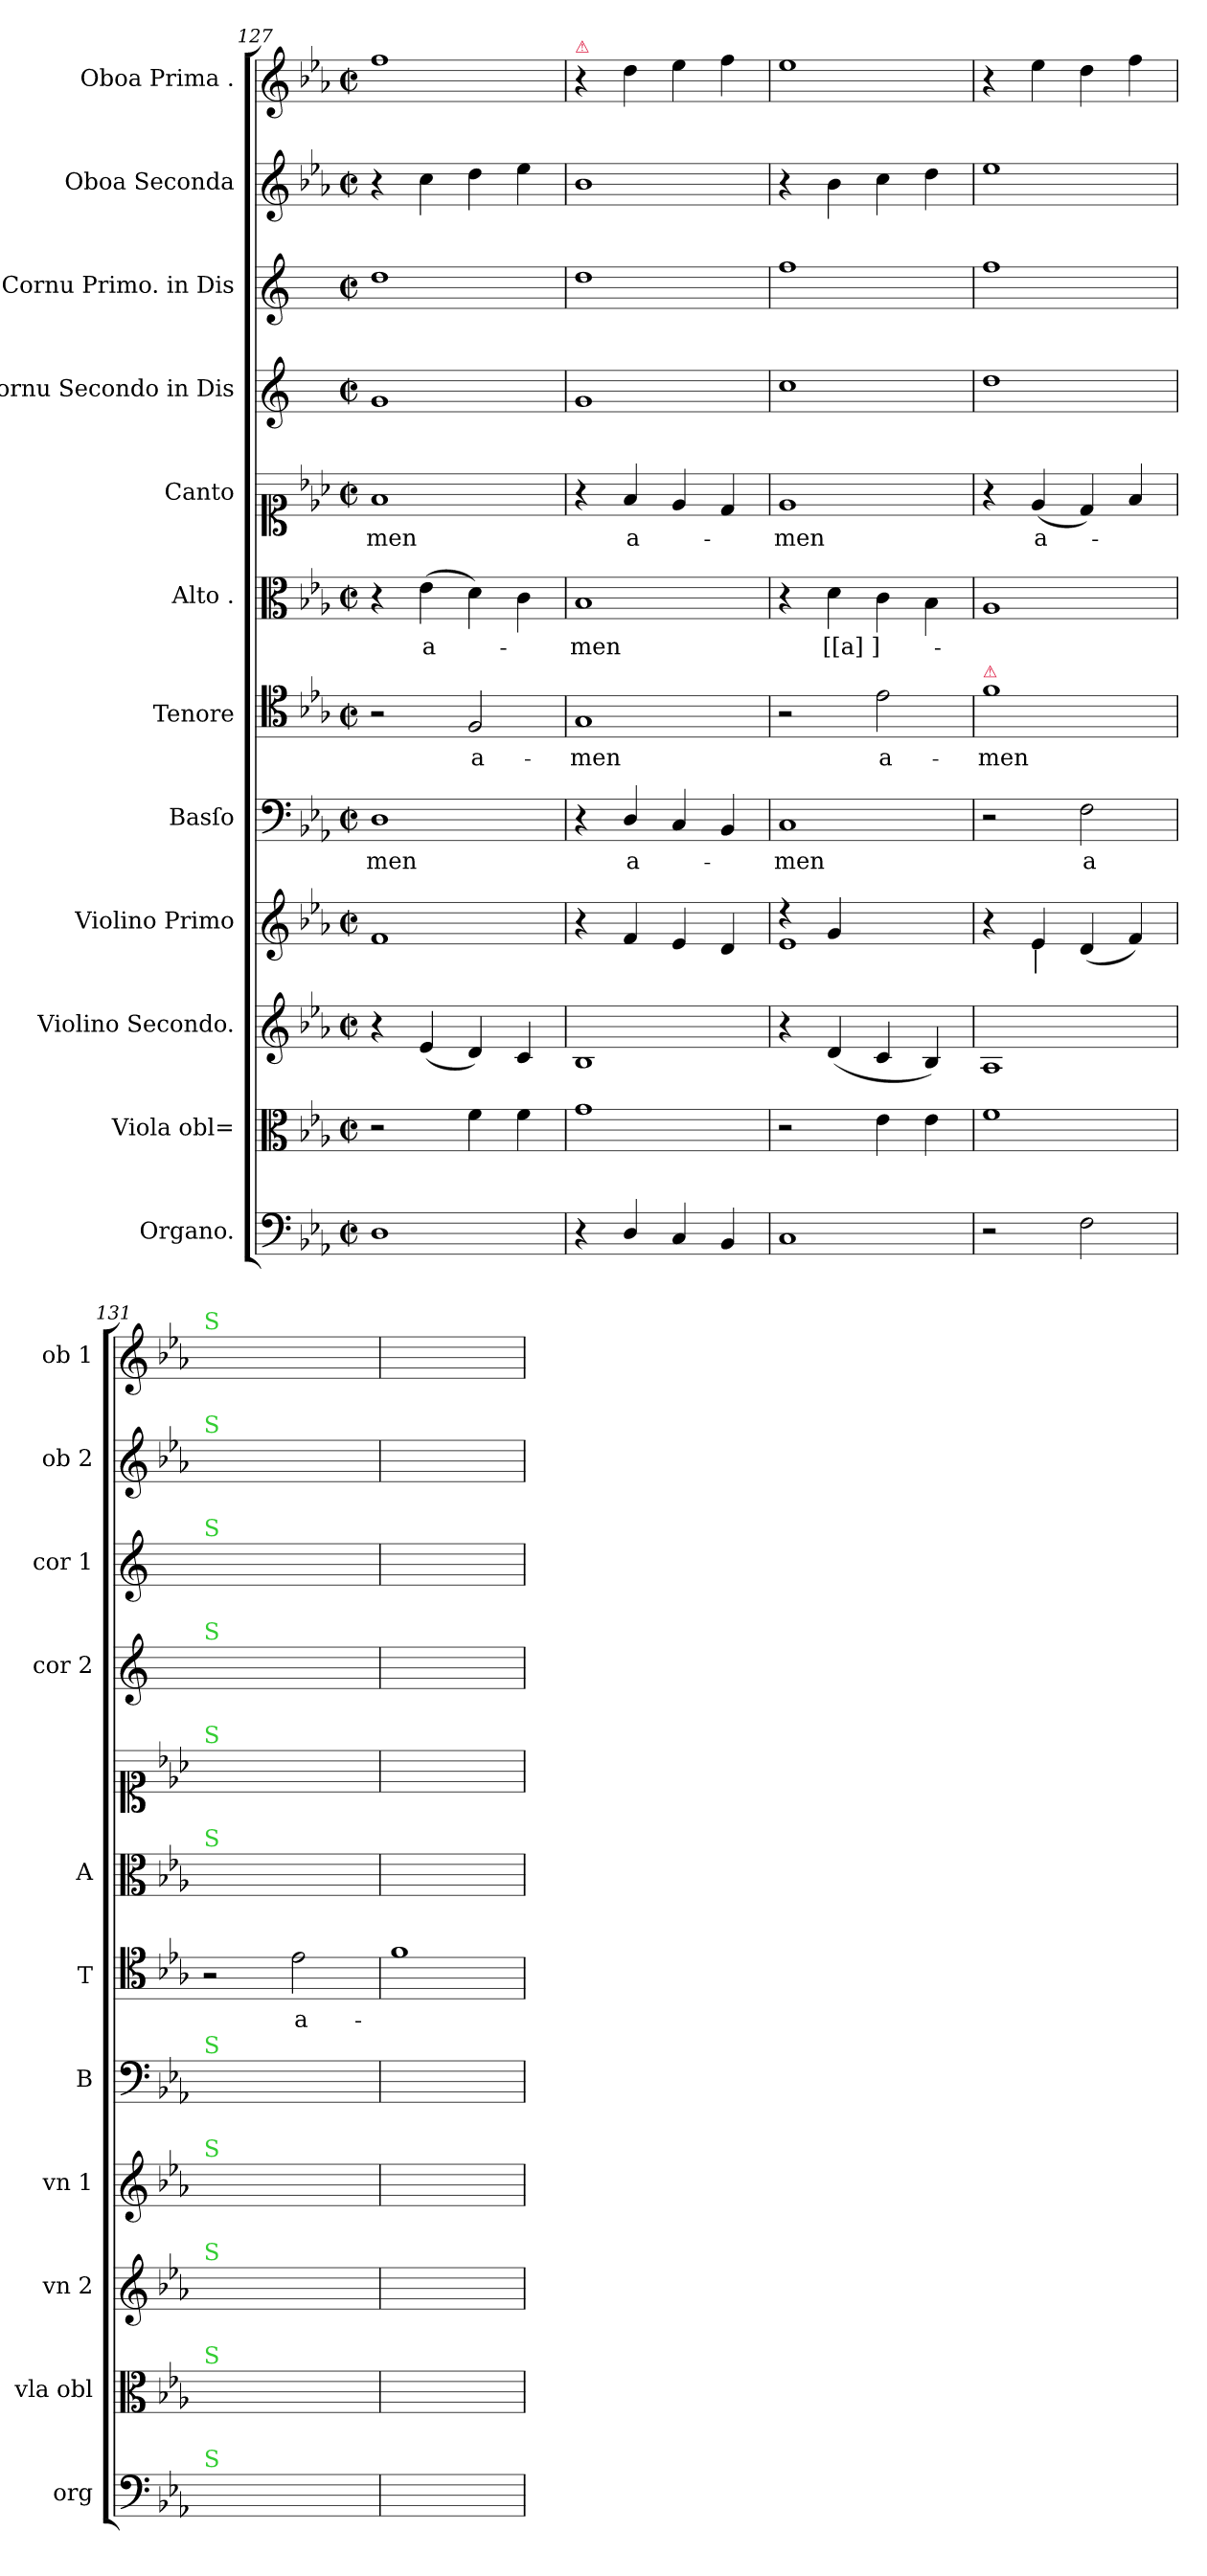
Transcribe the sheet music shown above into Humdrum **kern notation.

**kern	**kern	**kern	**kern	**kern	**text	**kern	**text	**kern	**text	**kern	**text	**kern	**kern	**kern	**kern
*part12	*part11	*part10	*part9	*part8	*part8	*part7	*part7	*part6	*part6	*part5	*part5	*part4	*part3	*part2	*part1
*staff12	*staff11	*staff10	*staff9	*staff8	*staff8	*staff7	*staff7	*staff6	*staff6	*staff5	*staff5	*staff4	*staff3	*staff2	*staff1
*I"Organo.	*I"Viola obl=	*I"Violino Secondo.	*I"Violino Primo	*I"Basſo	*	*I"Tenore	*	*I"Alto .	*	*I"Canto	*	*I"Cornu Secondo in Dis	*I"Cornu Primo. in Dis	*I"Oboa Seconda	*I"Oboa Prima .
*I'org	*I'vla obl	*I'vn 2	*I'vn 1	*I'B	*	*I'T	*	*I'A	*	*	*	*I'cor 2	*I'cor 1	*I'ob 2	*I'ob 1
*clefF4	*clefC3	*clefG2	*clefG2	*clefF4	*	*clefC4	*	*clefC3	*	*clefC1	*	*clefG2	*clefG2	*clefG2	*clefG2
*	*	*	*	*	*	*	*	*	*	*	*	*ITrd5c9	*ITrd5c9	*	*
*k[b-e-a-]	*k[b-e-a-]	*k[b-e-a-]	*k[b-e-a-]	*k[b-e-a-]	*	*k[b-e-a-]	*	*k[b-e-a-]	*	*k[b-e-a-]	*	*k[b-e-a-]	*k[b-e-a-]	*k[b-e-a-]	*k[b-e-a-]
*E-:	*E-:	*E-:	*E-:	*E-:	*	*E-:	*	*E-:	*	*E-:	*	*	*	*E-:	*E-:
*M2/2	*M2/2	*M2/2	*M2/2	*M2/2	*	*M2/2	*	*M2/2	*	*M2/2	*	*M2/2	*M2/2	*M2/2	*M2/2
*met(c|)	*met(c|)	*met(c|)	*met(c|)	*met(c|)	*	*met(c|)	*	*met(c|)	*	*met(c|)	*	*met(c|)	*met(c|)	*met(c|)	*met(c|)
=127	=127	=127	=127	=127	=127	=127	=127	=127	=127	=127	=127	=127	=127	=127	=127
!	!	!	!	!	!LO:LY:i	!	!	!	!	!	!LO:LY:i	!	!	!	!
1D\	2r	4r	1f/	1D\	-men	2r	.	4r	.	1f/	-men	1B-/	1f/	4r	1ff\
!	!	!	!	!	!	!	!	!	!LO:LY:i	!	!	!	!	!	!
.	.	(4e-/	.	.	.	.	.	(4e-\	a-	.	.	.	.	4cc\	.
!	!	!	!	!	!	!	!LO:LY:i	!	!	!	!	!	!	!	!
.	4f\	4d/)	.	.	.	2F/	a-	4d\)	.	.	.	.	.	4dd\	.
.	4f\	4c/	.	.	.	.	.	4c\	.	.	.	.	.	4ee-\	.
=128	=128	=128	=128	=128	=128	=128	=128	=128	=128	=128	=128	=128	=128	=128	=128
!	!	!	!	!	!	!	!	!	!	!	!	!	!	!	!LO:TX:a:color=crimson:t=⚠
!	!	!	!	!	!	!	!LO:LY:i	!	!LO:LY:i	!	!	!	!	!	!
4r	1g\	1B-/	4r	4r	.	1G/	-men	1B-/	-men	4r	.	1B-/	1f/	1b-\	4r
!	!	!	!	!	!LO:LY:i	!	!	!	!	!	!LO:LY:i	!	!	!	!
4D/	.	.	4f/	4D/	a-	.	.	.	.	4f/	a-	.	.	.	4dd\
4C/	.	.	4e-/	4C/	.	.	.	.	.	4e-/	.	.	.	.	4ee-\
4BB-/	.	.	4d/	4BB-/	.	.	.	.	.	4d/	.	.	.	.	4ff\
=129	=129	=129	=129	=129	=129	=129	=129	=129	=129	=129	=129	=129	=129	=129	=129
*	*	*	*^	*	*	*	*	*	*	*	*	*	*	*	*
!	!	!	!	!	!	!LO:LY:i	!	!	!	!	!	!LO:LY:i	!	!	!	!
1C/	2r	4r	4r	1e-\	1C/	-men	2r	.	4r	.	1e-	-men	1e-/	1a-/	4r	1ee-\
.	.	(4d/	4g/	.	.	.	.	.	4d\	[[a]]-	.	.	.	.	4b-\	.
.	4e-\	4c/	2ryy	.	.	.	2e-\	a-	4c\	.	.	.	.	.	4cc\	.
.	4e-\	4B-/)	.	.	.	.	.	.	4B-\	.	.	.	.	.	4dd\	.
*	*	*	*v	*v	*	*	*	*	*	*	*	*	*	*	*	*
=130	=130	=130	=130	=130	=130	=130	=130	=130	=130	=130	=130	=130	=130	=130	=130
!	!	!	!	!	!	!LO:TX:a:color=crimson:t=⚠	!	!	!	!	!	!	!	!	!
2r	1f\	1A-/	4r	2r	.	1f\	-men	1A-/	.	4r	.	1f/	1a-/	1ee-\	4r
!	!	!	!LO:TX:b:t=|	!	!	!	!	!	!	!	!	!	!	!	!
.	.	.	4e-/	.	.	.	.	.	.	(4e-/	a-	.	.	.	4ee-\
2F\	.	.	(4d/	2F\	a-	.	.	.	.	4d/)	.	.	.	.	4dd\
.	.	.	4f/)	.	.	.	.	.	.	4f/	.	.	.	.	4ff\
=131	=131	=131	=131	=131	=131	=131	=131	=131	=131	=131	=131	=131	=131	=131	=131
!	!	!	!	!	!	!	!	!	!	!	!	!	!	!	!LO:TX:a:color=limegreen:t=S
!	!	!	!	!	!	!	!	!	!	!	!	!	!	!LO:TX:a:color=limegreen:t=S	!
!	!	!	!	!	!	!	!	!	!	!	!	!	!LO:TX:a:color=limegreen:t=S	!	!
!	!	!	!	!	!	!	!	!	!	!	!	!LO:TX:a:color=limegreen:t=S	!	!	!
!	!	!	!	!	!	!	!	!	!	!LO:TX:a:color=limegreen:t=S	!	!	!	!	!
!	!	!	!	!	!	!	!	!LO:TX:a:color=limegreen:t=S	!	!	!	!	!	!	!
!	!	!	!	!LO:TX:a:color=limegreen:t=S	!	!	!	!	!	!	!	!	!	!	!
!	!	!	!LO:TX:a:color=limegreen:t=S	!	!	!	!	!	!	!	!	!	!	!	!
!	!	!LO:TX:a:color=limegreen:t=S	!	!	!	!	!	!	!	!	!	!	!	!	!
!	!LO:TX:a:color=limegreen:t=S	!	!	!	!	!	!	!	!	!	!	!	!	!	!
!LO:TX:a:color=limegreen:t=S	!	!	!	!	!	!	!	!	!	!	!	!	!	!	!
1ryy	1ryy	1ryy	1ryy	1ryy	.	2r	.	1ryy	.	1ryy	.	1ryy	1ryy	1ryy	1ryy
.	.	.	.	.	.	2e-\	a-	.	.	.	.	.	.	.	.
=132	=132	=132	=132	=132	=132	=132	=132	=132	=132	=132	=132	=132	=132	=132	=132
1ryy	1ryy	1ryy	1ryy	1ryy	.	1f\	.	1ryy	.	1ryy	.	1ryy	1ryy	1ryy	1ryy
=	=	=	=	=	=	=	=	=	=	=	=	=	=	=	=
*-	*-	*-	*-	*-	*-	*-	*-	*-	*-	*-	*-	*-	*-	*-	*-
